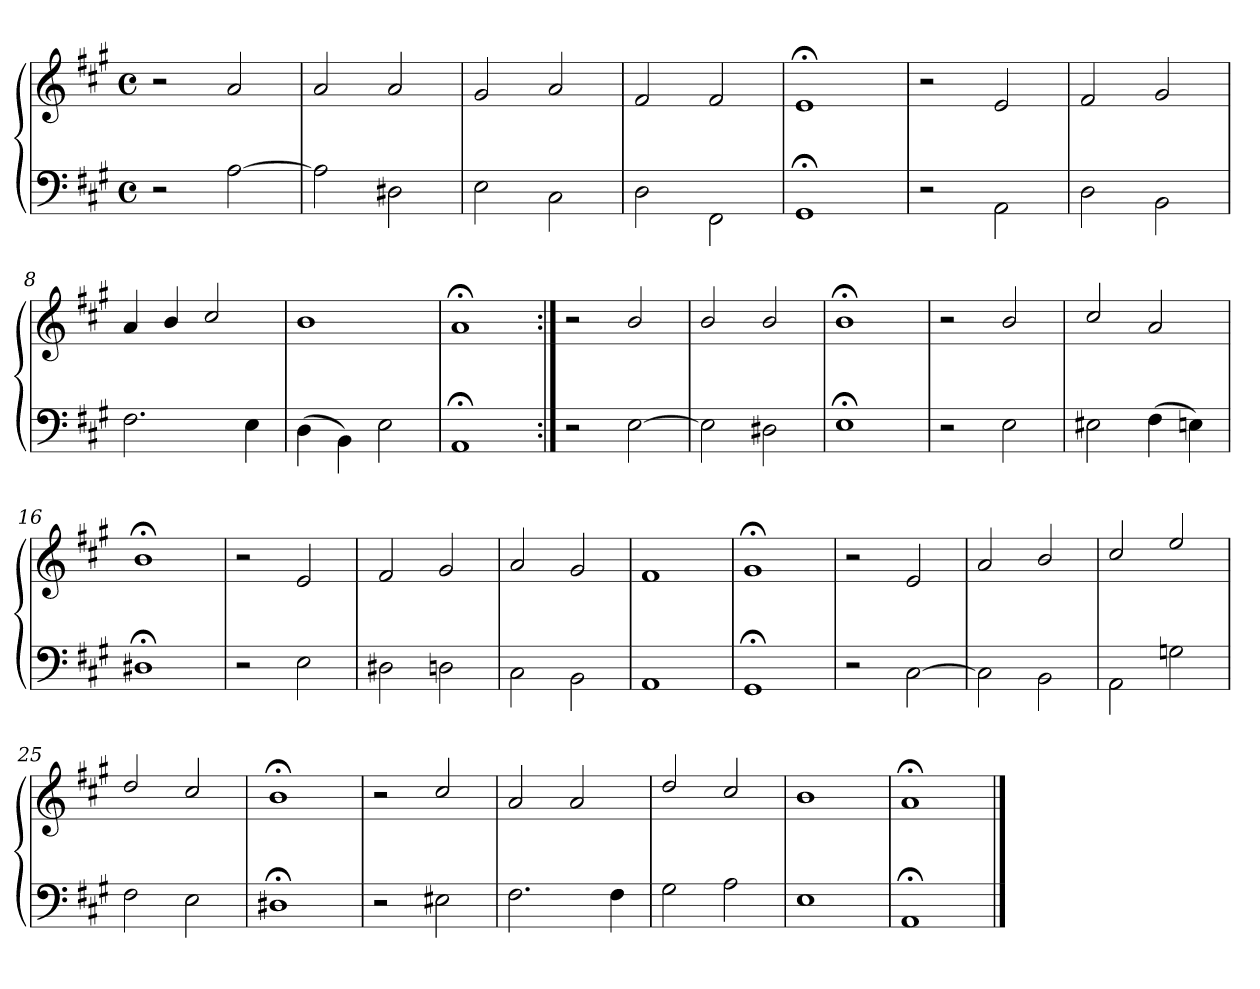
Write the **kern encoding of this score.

**kern	**kern
*part1	*part1
*staff2	*staff1
*clefF4	*clefG2
*k[f#c#g#]	*k[f#c#g#]
*M4/4	*M4/4
*met(c)	*met(c)
=1	=1
2r	2r
[2A\	2a/
=2	=2
2A\]	2a/
2D#X\	2a/
=3	=3
2E\	2g#/
2C#\	2a/
=4	=4
2D\	2f#/
2FF#\	2f#/
=5	=5
1GG#;\	1e;</
=6	=6
2r	2r
2AA\	2e/
=7	=7
2D\	2f#/
2BB\	2g#/
=8	=8
2.F#\	4a/
.	4b/
.	2cc#/
4E\	.
=9	=9
(4D\	1b/
4BB\)	.
2E\	.
=10	=10
1AA;\	1a;</
!!LO:LB:g=z
=11:|!	=11:|!
2r	2r
[2E\	2b/
=12	=12
2E\]	2b/
2D#X\	2b/
=13	=13
1E;\	1b;</
=14	=14
2r	2r
2E\	2b/
=15	=15
2E#X\	2cc#/
(4F#\	2a/
4En\)	.
=16	=16
1D#X;\	1b;</
=17	=17
2r	2r
2E\	2e/
=18	=18
2D#X\	2f#/
2Dn\	2g#/
=19	=19
2C#\	2a/
2BB\	2g#/
=20	=20
1AA\	1f#/
=21	=21
1GG#;\	1g#;</
!!LO:LB:g=z
=22	=22
2r	2r
[2C#\	2e/
=23	=23
2C#\]	2a/
2BB\	2b/
=24	=24
2AA\	2cc#/
2Gn\	2ee/
=25	=25
2F#\	2dd/
2E\	2cc#/
=26	=26
1D#X;\	1b;</
=27	=27
2r	2r
2E#X\	2cc#/
=28	=28
2.F#\	2a/
.	2a/
4F#\	.
=29	=29
2G#\	2dd/
2A\	2cc#/
=30	=30
1E\	1b/
=31	=31
1AA;\	1a;</
==	==
*-	*-
